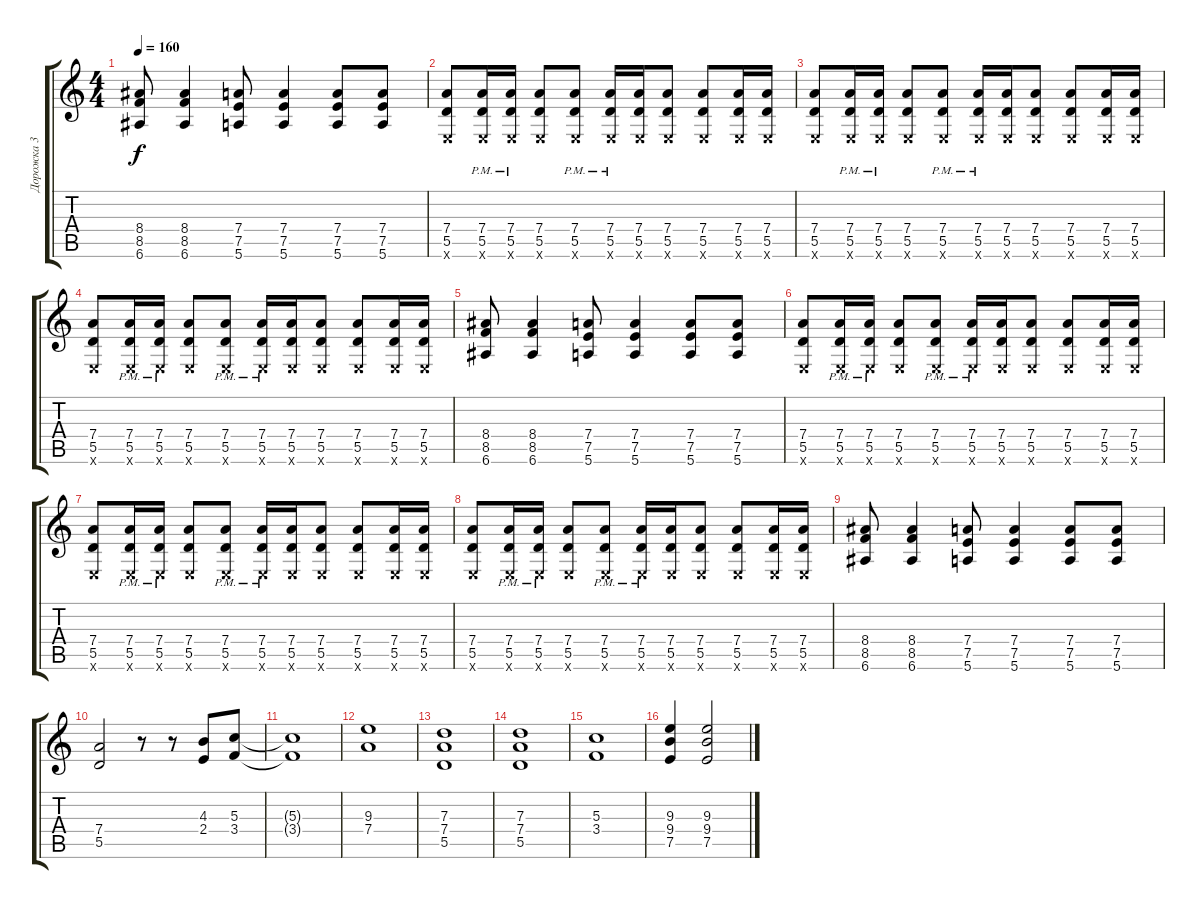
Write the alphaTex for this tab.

\track ("Дорожка 3" "Дорожка 3") {instrument distortionguitar}
\staff {score tabs}
\tuning (E4 B3 G3 D3 A2 E2) {hide}
\ts (4 4)
\tempo 160
\clef g2
\ks c
(8.4 8.5 6.6).8{dy f} (8.4 8.5 6.6).4 (7.4 7.5 5.6).8 (7.4 7.5 5.6).4 (7.4 7.5 5.6).8 (7.4 7.5 5.6).8 |
(7.4 5.5 0.6{x}).8 (7.4{pm} 5.5 0.6{x}).16 (7.4{pm} 5.5 0.6{x}).16 (7.4 5.5 0.6{x}).8 (7.4 5.5{pm} 0.6{x}).8 (7.4 5.5{pm} 0.6{x}).16 (7.4 5.5 0.6{x}).16 (7.4 5.5 0.6{x}).8 (7.4 5.5 0.6{x}).8 (7.4 5.5 0.6{x}).16 (7.4 5.5 0.6{x}).16 |
(7.4 5.5 0.6{x}).8 (7.4{pm} 5.5 0.6{x}).16 (7.4{pm} 5.5 0.6{x}).16 (7.4 5.5 0.6{x}).8 (7.4 5.5{pm} 0.6{x}).8 (7.4 5.5{pm} 0.6{x}).16 (7.4 5.5 0.6{x}).16 (7.4 5.5 0.6{x}).8 (7.4 5.5 0.6{x}).8 (7.4 5.5 0.6{x}).16 (7.4 5.5 0.6{x}).16 |
(7.4 5.5 0.6{x}).8 (7.4{pm} 5.5 0.6{x}).16 (7.4{pm} 5.5 0.6{x}).16 (7.4 5.5 0.6{x}).8 (7.4 5.5{pm} 0.6{x}).8 (7.4 5.5{pm} 0.6{x}).16 (7.4 5.5 0.6{x}).16 (7.4 5.5 0.6{x}).8 (7.4 5.5 0.6{x}).8 (7.4 5.5 0.6{x}).16 (7.4 5.5 0.6{x}).16 |
(8.4 8.5 6.6).8 (8.4 8.5 6.6).4 (7.4 7.5 5.6).8 (7.4 7.5 5.6).4 (7.4 7.5 5.6).8 (7.4 7.5 5.6).8 |
(7.4 5.5 0.6{x}).8 (7.4{pm} 5.5 0.6{x}).16 (7.4{pm} 5.5 0.6{x}).16 (7.4 5.5 0.6{x}).8 (7.4 5.5{pm} 0.6{x}).8 (7.4 5.5{pm} 0.6{x}).16 (7.4 5.5 0.6{x}).16 (7.4 5.5 0.6{x}).8 (7.4 5.5 0.6{x}).8 (7.4 5.5 0.6{x}).16 (7.4 5.5 0.6{x}).16 |
(7.4 5.5 0.6{x}).8 (7.4{pm} 5.5 0.6{x}).16 (7.4{pm} 5.5 0.6{x}).16 (7.4 5.5 0.6{x}).8 (7.4 5.5{pm} 0.6{x}).8 (7.4 5.5{pm} 0.6{x}).16 (7.4 5.5 0.6{x}).16 (7.4 5.5 0.6{x}).8 (7.4 5.5 0.6{x}).8 (7.4 5.5 0.6{x}).16 (7.4 5.5 0.6{x}).16 |
(7.4 5.5 0.6{x}).8 (7.4{pm} 5.5 0.6{x}).16 (7.4{pm} 5.5 0.6{x}).16 (7.4 5.5 0.6{x}).8 (7.4 5.5{pm} 0.6{x}).8 (7.4 5.5{pm} 0.6{x}).16 (7.4 5.5 0.6{x}).16 (7.4 5.5 0.6{x}).8 (7.4 5.5 0.6{x}).8 (7.4 5.5 0.6{x}).16 (7.4 5.5 0.6{x}).16 |
(8.4 8.5 6.6).8 (8.4 8.5 6.6).4 (7.4 7.5 5.6).8 (7.4 7.5 5.6).4 (7.4 7.5 5.6).8 (7.4 7.5 5.6).8 |
(7.4 5.5).2 r.8 r.8 (4.3 2.4).8 (5.3 3.4).8 |
(5.3{t} 3.4{t}).1 |
(9.3 7.4).1 |
(7.3 7.4 5.5).1 |
(7.3 7.4 5.5).1 |
(5.3 3.4).1 |
(9.3 9.4 7.5).4 (9.3 9.4 7.5).2
